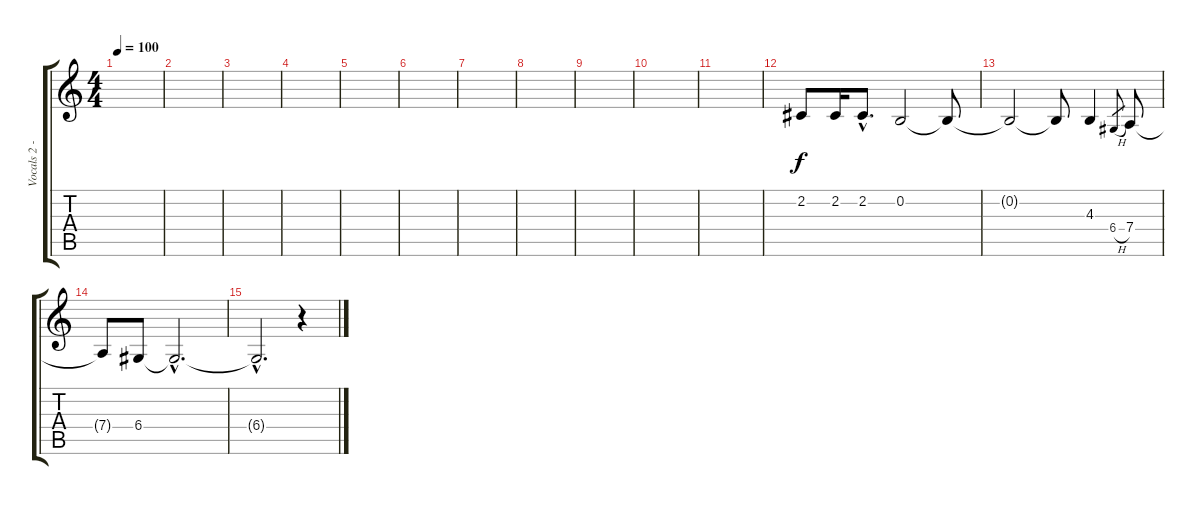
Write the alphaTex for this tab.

\track ("Vocals 2 - John F,  Josh K" "Vocals 2 -") {instrument recorder}
\staff {score tabs}
\tuning (E4 B3 G3 D3 A2 E2) {hide}
\ts (4 4)
\tempo 100
\clef g2
\ks c
|
|
|
|
|
|
|
|
|
|
|
2.2.8 2.2.16 2.2{hac}.8{d} 0.2.2 0.2{t}.8 |
0.2{t}.2 0.2{t}.8 4.3.4 6.4{h}.8{gr} 7.4.8 |
7.4{t}.8 6.4.8 6.4{hac t}.2{d} |
6.4{hac t}.2{d} r.4
